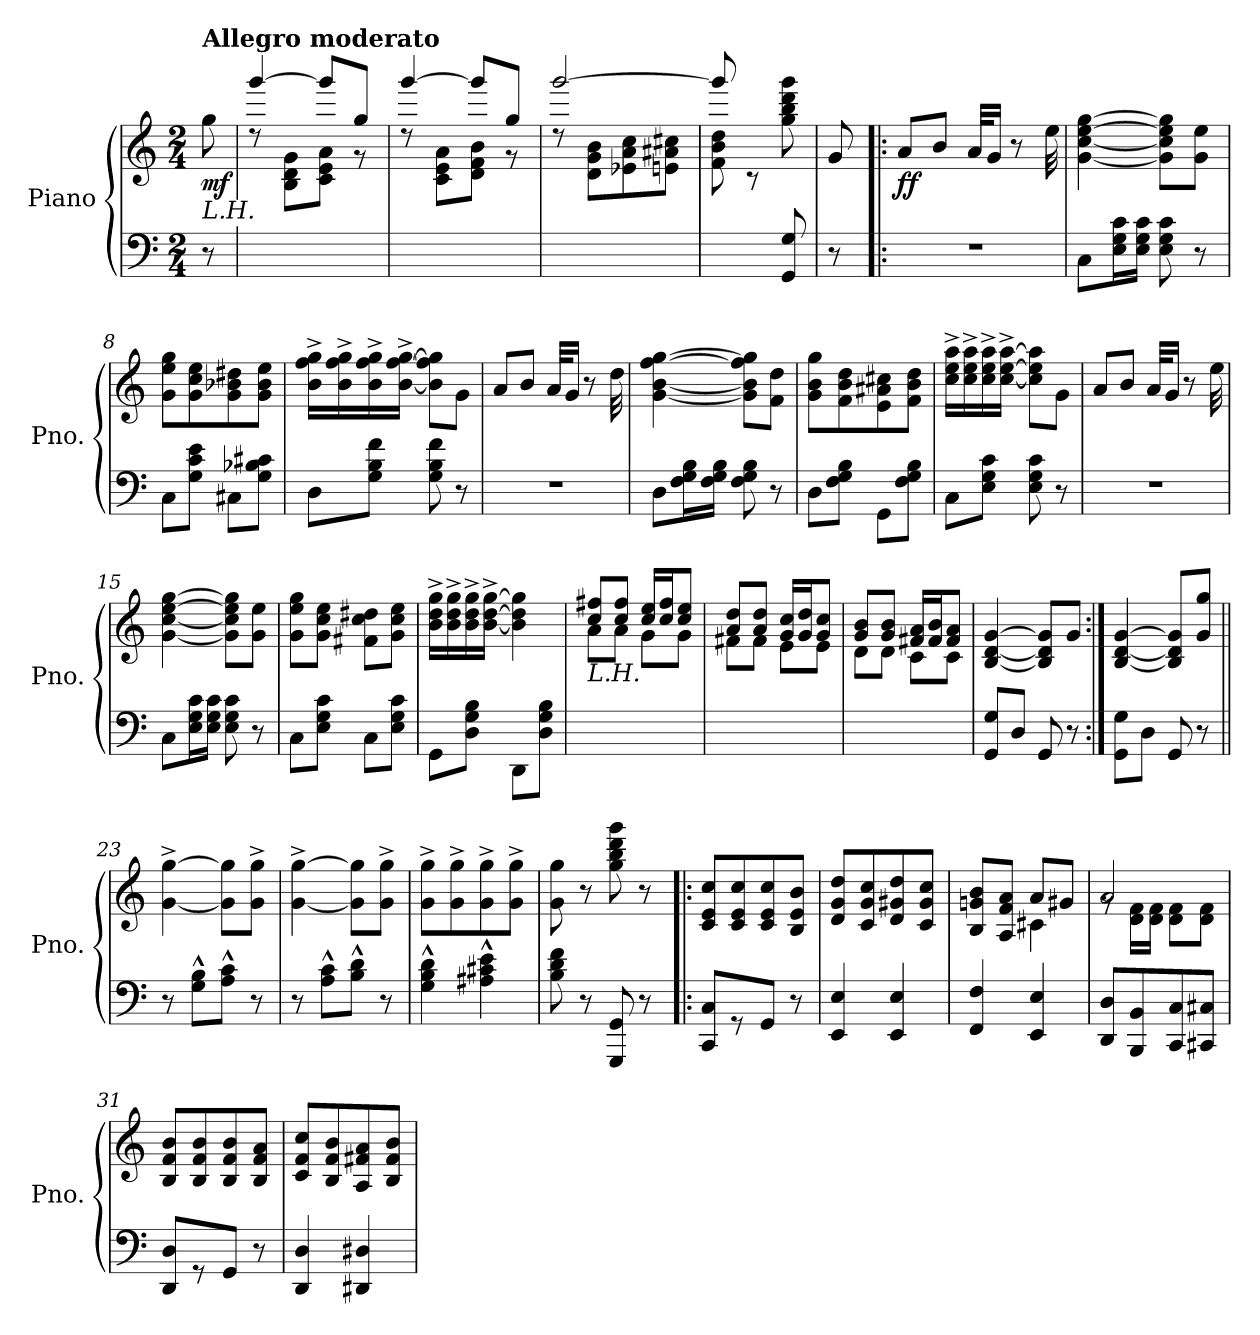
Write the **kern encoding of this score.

**kern	**kern	**dynam
*part1	*part1	*part1
*staff2	*staff1	*staff1/2
*I"Piano	*	*
*I'Pno.	*	*
*clefF4	*clefG2	*
*k[]	*k[]	*
*M2/4	*M2/4	*
=	=	=
!	!LO:TX:a:B:t=Allegro moderato	!
!	!LO:TX:b:i:t=L.H.	!
!	!	!LO:DY:b
8r	8gg\	mf
=1	=1	=1
*	*^	*
2ryy	[4ggg/	8rdd	.
.	.	8B\ 8d\ 8g\L	.
.	8ggg/L]	8c\ 8e\ 8a\J	.
.	8gg/J	8r	.
=2	=2	=2	=2
2ryy	[4ggg/	8rdd	.
.	.	8c\ 8e\ 8a\L	.
.	8ggg/L]	8d\ 8f\ 8b\J	.
.	8gg/J	8r	.
=3	=3	=3	=3
2ryy	[2ggg/	8rdd	.
.	.	8d\ 8g\ 8b\L	.
.	.	8e-X\ 8a\ 8cc\	.
.	.	8en\ 8a#X\ 8cc#X\J	.
=4	=4	=4	=4
4ryy	8ggg/]	8f\ 8b\ 8dd\	.
.	8rc	4ryy	.
8GG/ 8G/	8gg\ 8bb\ 8ddd\ 8ggg\	.	.
*	*v	*v	*
!!LO:LB:g=z
=5	=5	=5
8r	8g/	.
=6!|:	=6!|:	=6!|:
!	!	!LO:DY:b
!	!	!LO:DY:n=1:b
2r	8a/L	f f
.	8b/J	.
.	32a/KLL	.
.	16g/JJ	.
.	8r	.
.	32ee\	.
=7	=7	=7
8C\L	[4g\ [4cc\ [4ee\ [4gg\	.
16E\ 16G\ 16c\L	.	.
16E\ 16G\ 16c\JJ	.	.
8E\ 8G\ 8c\	8g\] 8cc\] 8ee\] 8gg\]L	.
8r	8g\ 8ee\J	.
=8	=8	=8
8C\L	8g\ 8ee\ 8gg\L	.
8G\ 8c\ 8e\J	8g\ 8cc\ 8ee\	.
8C#X\L	8g\ 8b-X\ 8dd#X\	.
8G\ 8B-X\ 8c#X\J	8g\ 8b-\ 8ee\J	.
=9	=9	=9
8D\L	16b\^ 16ff\^ 16gg\^LL	.
.	16b\^ 16ff\^ 16gg\^	.
8G\ 8B\ 8f\J	16b\^ 16ff\^ 16gg\^	.
.	[16b\^ [16ff\^ [16gg\^JJ	.
8G\ 8B\ 8f\	8b\] 8ff\] 8gg\]L	.
8r	8g\J	.
=10	=10	=10
2r	8a/L	.
.	8b/J	.
.	32a/KLL	.
.	16g/JJ	.
.	8r	.
.	32dd\	.
!!LO:LB:g=z
=11	=11	=11
8D\L	[4g\ [4b\ [4ff\ [4gg\	.
16F\ 16G\ 16B\L	.	.
16F\ 16G\ 16B\JJ	.	.
8F\ 8G\ 8B\	8g\] 8b\] 8ff\] 8gg\]L	.
8r	8f\ 8dd\J	.
=12	=12	=12
8D\L	8g\ 8b\ 8gg\L	.
8F\ 8G\ 8B\J	8f\ 8b\ 8dd\	.
8GG\L	8e\ 8a#X\ 8cc#X\	.
8F\ 8G\ 8B\J	8f\ 8b\ 8dd\J	.
=13	=13	=13
8C\L	16cc\^ 16ee\^ 16aa\^LL	.
.	16cc\^ 16ee\^ 16aa\^	.
8E\ 8G\ 8c\J	16cc\^ 16ee\^ 16aa\^	.
.	[16cc\^ [16ee\^ [16aa\^JJ	.
8E\ 8G\ 8c\	8cc\] 8ee\] 8aa\]L	.
8r	8g\J	.
=14	=14	=14
2r	8a/L	.
.	8b/J	.
.	32a/KLL	.
.	16g/JJ	.
.	8r	.
.	32ee\	.
=15	=15	=15
8C\L	[4g\ [4cc\ [4ee\ [4gg\	.
16E\ 16G\ 16c\L	.	.
16E\ 16G\ 16c\JJ	.	.
8E\ 8G\ 8c\	8g\] 8cc\] 8ee\] 8gg\]L	.
8r	8g\ 8ee\J	.
!!LO:LB:g=z
=16	=16	=16
8C\L	8g\ 8ee\ 8gg\L	.
8E\ 8G\ 8c\J	8g\ 8cc\ 8ee\J	.
8C\L	8f#X\ 8cc\ 8dd#X\L	.
8E\ 8G\ 8c\J	8g\ 8cc\ 8ee\J	.
=17	=17	=17
8GG\L	16b\^ 16dd\^ 16gg\^LL	.
.	16b\^ 16dd\^ 16gg\^	.
8D\ 8G\ 8B\J	16b\^ 16dd\^ 16gg\^	.
.	[16b\^ [16dd\^ [16gg\^JJ	.
8DD\L	4b\] 4dd\] 4gg\]	.
8D\ 8G\ 8B\J	.	.
=18	=18	=18
*	*^	*
!	!LO:TX:b:i:t=L.H.	!	!
2ryy	8cc/ 8ff#X/L	8a\L	.
.	8cc/ 8ff#/J	8a\J	.
.	16cc/ 16ee/LL	8g\L	.
.	16cc/ 16ff#/J	.	.
.	8cc/ 8ee/J	8g\J	.
=19	=19	=19	=19
2ryy	8a/ 8dd/L	8f#X\L	.
.	8a/ 8dd/J	8f#\J	.
.	16g/ 16cc/LL	8e\L	.
.	16g/ 16dd/J	.	.
.	8g/ 8cc/J	8e\J	.
=20	=20	=20	=20
2ryy	8g/ 8b/L	8d\L	.
.	8g/ 8b/J	8d\J	.
.	16f#X/ 16a/LL	8c\L	.
.	16f#/ 16b/J	.	.
.	8f#/ 8a/J	8c\J	.
*	*v	*v	*
!!LO:LB:g=z
=21	=21	=21
8GG/ 8G/L	[4B/ [4d/ [4g/	.
8D/J	.	.
8GG/	8B/] 8d/] 8g/]L	.
8r	8g/J	.
=22:|!	=22:|!	=22:|!
8GG\ 8G\L	[4B/ [4d/ [4g/	.
8D\J	.	.
8GG/	8B/] 8d/] 8g/]L	.
8r	8g/ 8gg/J	.
=23||	=23||	=23||
*	*MM102	*
8r	[4g\^ [4gg\^	.
8G\^^ 8B\^^L	.	.
8A\^^ 8c\^^J	8g\] 8gg\]L	.
8r	8g\^ 8gg\^J	.
=24	=24	=24
*	*MM104	*
8r	[4g\^ [4gg\^	.
8A\^^ 8c\^^L	.	.
8B\^^ 8d\^^J	8g\] 8gg\]L	.
8r	8g\^ 8gg\^J	.
=25	=25	=25
*	*MM107	*
4G\^^ 4B\^^ 4d\^^	8g\^ 8gg\^L	.
.	8g\^ 8gg\^	.
4A#X\^^ 4c#X\^^ 4e\^^	8g\^ 8gg\^	.
.	8g\^ 8gg\^J	.
=26	=26	=26
*	*MM110	*
8B\ 8d\ 8f\	8g\ 8gg\	.
8r	8r	.
8GGG/ 8GG/	8gg\ 8bb\ 8ddd\ 8ggg\	.
8r	8r	.
!!LO:PB:g=z
=27!|:	=27!|:	=27!|:
8CC/ 8C/L	8c/ 8e/ 8cc/L	.
8r	8c/ 8e/ 8cc/	.
8GG/J	8c/ 8e/ 8cc/	.
8r	8B/ 8e/ 8b/J	.
=28	=28	=28
4EE/ 4E/	8d/ 8g/ 8dd/L	.
.	8c/ 8g/ 8cc/	.
4EE/ 4E/	8d/ 8g#X/ 8dd/	.
.	8c/ 8g#/ 8cc/J	.
=29	=29	=29
*	*^	*
4FF/ 4F/	8B/ 8gn/ 8b/L	4ryy	.
.	8A/ 8f/ 8a/J	.	.
4EE/ 4E/	8a/L	4c#X\	.
.	8g#X/J	.	.
=30	=30	=30	=30
8DD/ 8D/L	2a/	8rg	.
8BBB/ 8BB/	.	16d\ 16f\LL	.
.	.	16d\ 16f\JJ	.
8CC/ 8C/	.	8d\ 8f\L	.
8CC#X/ 8C#X/J	.	8d\ 8f\J	.
*	*v	*v	*
=31	=31	=31
8DD/ 8D/L	8B/ 8f/ 8b/L	.
8r	8B/ 8f/ 8b/	.
8GG/J	8B/ 8f/ 8b/	.
8r	8B/ 8f/ 8a/J	.
=32	=32	=32
4DD/ 4D/	8c/ 8f/ 8cc/L	.
.	8B/ 8f/ 8b/	.
4DD#X/ 4D#X/	8A/ 8f#X/ 8a/	.
.	8B/ 8f#/ 8b/J	.
=	=	=
*-	*-	*-
